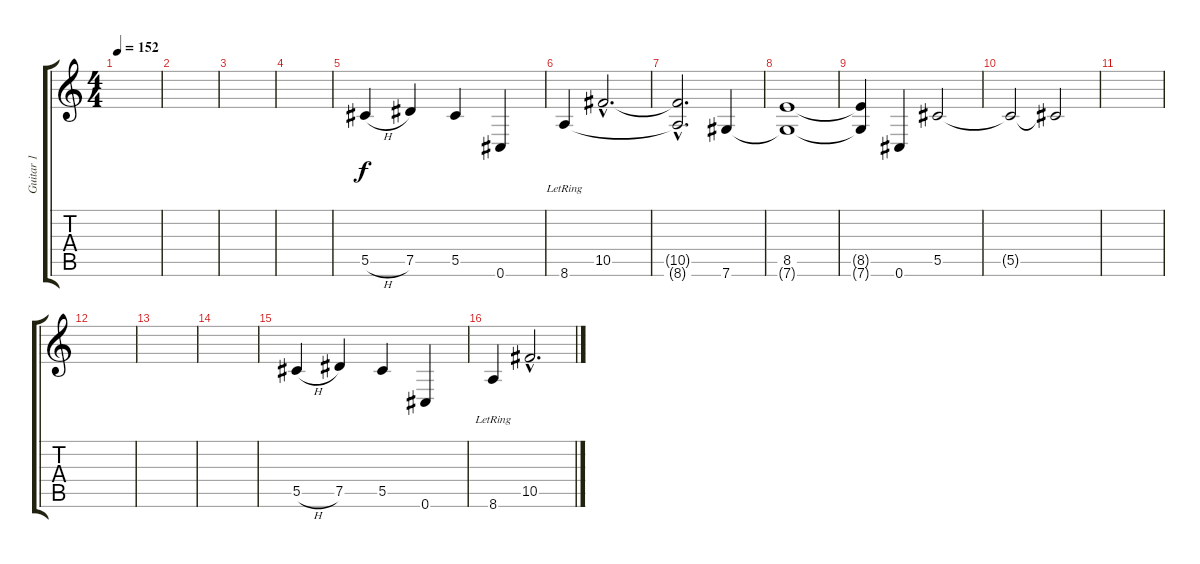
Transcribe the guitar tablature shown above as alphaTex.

\track ("Guitar 1" "Guitar 1") {instrument overdrivenguitar}
\staff {score tabs}
\tuning (Eb4 Bb3 Gb3 Db3 Ab2 Db2) {hide}
\ts (4 4)
\tempo 152
\clef g2
\ks c
|
|
|
|
5.5{h}.4{volume 13} 7.5.4 5.5.4 0.6.4 |
8.6{lr}.4 10.5{hac}.2{d} |
(10.5{hac t} 8.6{hac t}).2{d} 7.6.4 |
(8.5 7.6{t}).1 |
(8.5{t} 7.6{t}).4 0.6.4 5.5.2 |
5.5{t}.2 5.5{t}.2{volume 3} |
|
|
|
|
5.5{h}.4{volume 13} 7.5.4 5.5.4 0.6.4 |
8.6{lr}.4 10.5{hac}.2{d}
